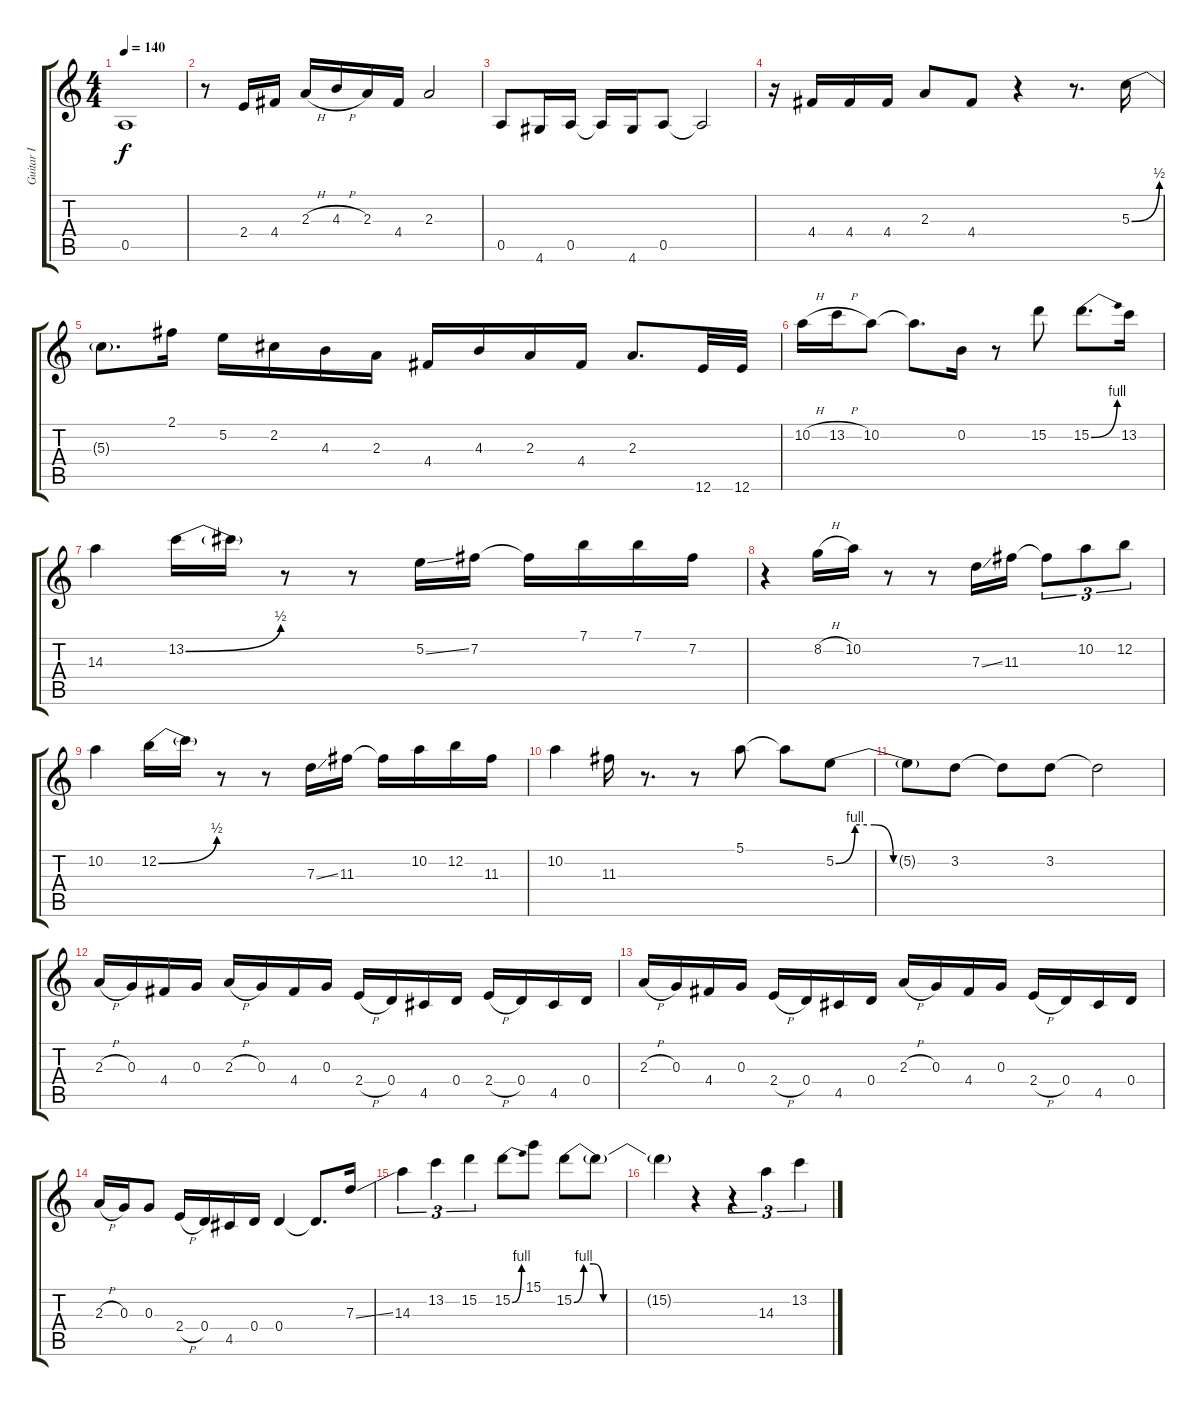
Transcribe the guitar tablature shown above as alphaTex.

\track ("Guitar I" "Guitar I") {instrument overdrivenguitar}
\staff {score tabs}
\tuning (E4 B3 G3 D3 A2 E2) {hide}
\ts (4 4)
\tempo 140
\clef g2
\ks c
0.5.1{dy f} |
r.8 2.4.16 4.4.16 2.3{h}.16 4.3{h}.16 2.3.16 4.4.16 2.3.2 |
0.5.8 4.6.16 0.5.16 0.5{t}.16 4.6.16 0.5.8 0.5{t}.2 |
r.16 4.4.16 4.4.16 4.4.16 2.3.8 4.4.8 r.4 r.8{d} 5.3{be (bend 0 0 60 2)}.16 |
5.3{t}.8{d} 2.1.16 5.2.16 2.2.16 4.3.16 2.3.16 4.4.16 4.3.16 2.3.16 4.4.16 2.3.8{d} 12.6.32 12.6.32 |
10.2{h}.16 13.2{h}.16 10.2.8 10.2{t}.8{d} 0.2.16 r.8 15.2.8 15.2{be (bend 0 0 60 4)}.8{d} 13.2.16 |
14.3.4 13.2{be (bend 0 0 60 2)}.16 13.2{t}.16 r.8 r.8 5.2{ss}.16 7.2.16 7.2{t}.16 7.1.16 7.1.16 7.2.16 |
r.4 8.2{h}.16 10.2.16 r.8 r.8 7.3{ss}.16 11.3.16 11.3{t}.8{tu (3 2)} 10.2.8{tu (3 2)} 12.2.8{tu (3 2)} |
10.2.4 12.2{be (bend 0 0 60 2)}.16 12.2{t}.16 r.8 r.8 7.3{ss}.16 11.3.16 11.3{t}.16 10.2.16 12.2.16 11.3.16 |
10.2.4 11.3.16 r.8{d} r.8 5.1.8 5.1{t}.8 5.2{be (custom 0 0 10 4 20 4 30 0 60 0)}.8 |
5.2{t}.8 3.2.8 3.2{t}.8 3.2.8 3.2{t}.2 |
2.3{h}.16 0.3.16 4.4.16 0.3.16 2.3{h}.16 0.3.16 4.4.16 0.3.16 2.4{h}.16 0.4.16 4.5.16 0.4.16 2.4{h}.16 0.4.16 4.5.16 0.4.16 |
2.3{h}.16 0.3.16 4.4.16 0.3.16 2.4{h}.16 0.4.16 4.5.16 0.4.16 2.3{h}.16 0.3.16 4.4.16 0.3.16 2.4{h}.16 0.4.16 4.5.16 0.4.16 |
2.3{h}.16 0.3.16 0.3.8 2.4{h}.16 0.4.16 4.5.16 0.4.16 0.4.4 0.4{t}.8{d} 7.3{ss}.16 |
14.3.4{tu (3 2)} 13.2.4{tu (3 2)} 15.2.4{tu (3 2)} 15.2{be (bend 0 0 60 4)}.8 15.1.8 15.2{be (custom 0 0 5 4 10 4 15 0 60 0)}.8 15.2{t}.8 |
15.2{t}.4 r.4 r.4{tu (3 2)} 14.3.4{tu (3 2)} 13.2.4{tu (3 2)}
